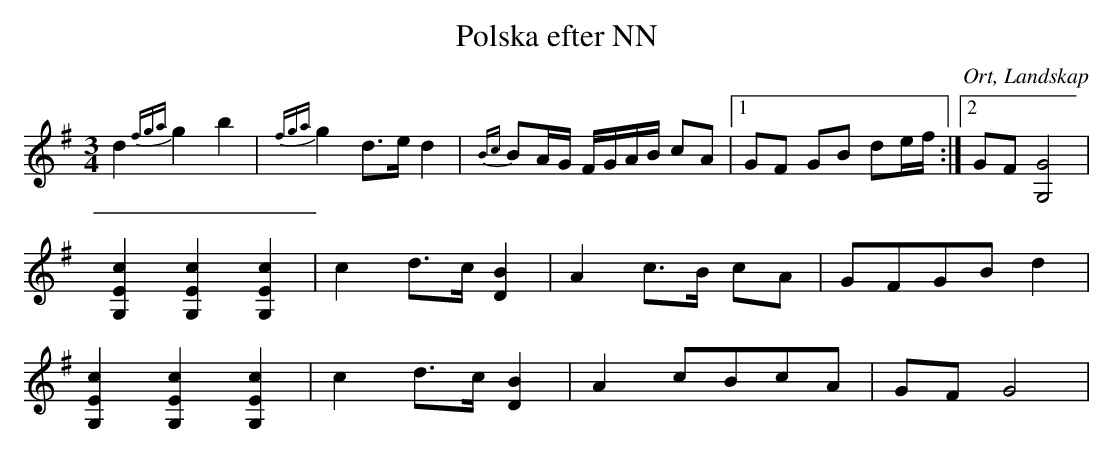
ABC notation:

X:1
T:Polska efter NN
O:Ort, Landskap
M:3/4
L:1/8
K:G
d2 {fga}g2 b2 |{fga}g2 d>e d2|{Bc}BA/G/ F/G/A/B/ cA|1 GF GB de/f/ :|2 GF[G,4G4]|
[G,2E2c2] [G,2E2c2] [G,2E2c2]|c2 d>c [D2B2]|A2 c>B cA|GFGB d2|
[G,2E2c2] [G,2E2c2] [G,2E2c2]|c2 d>c [D2B2]|A2 cBcA|GF G4|
